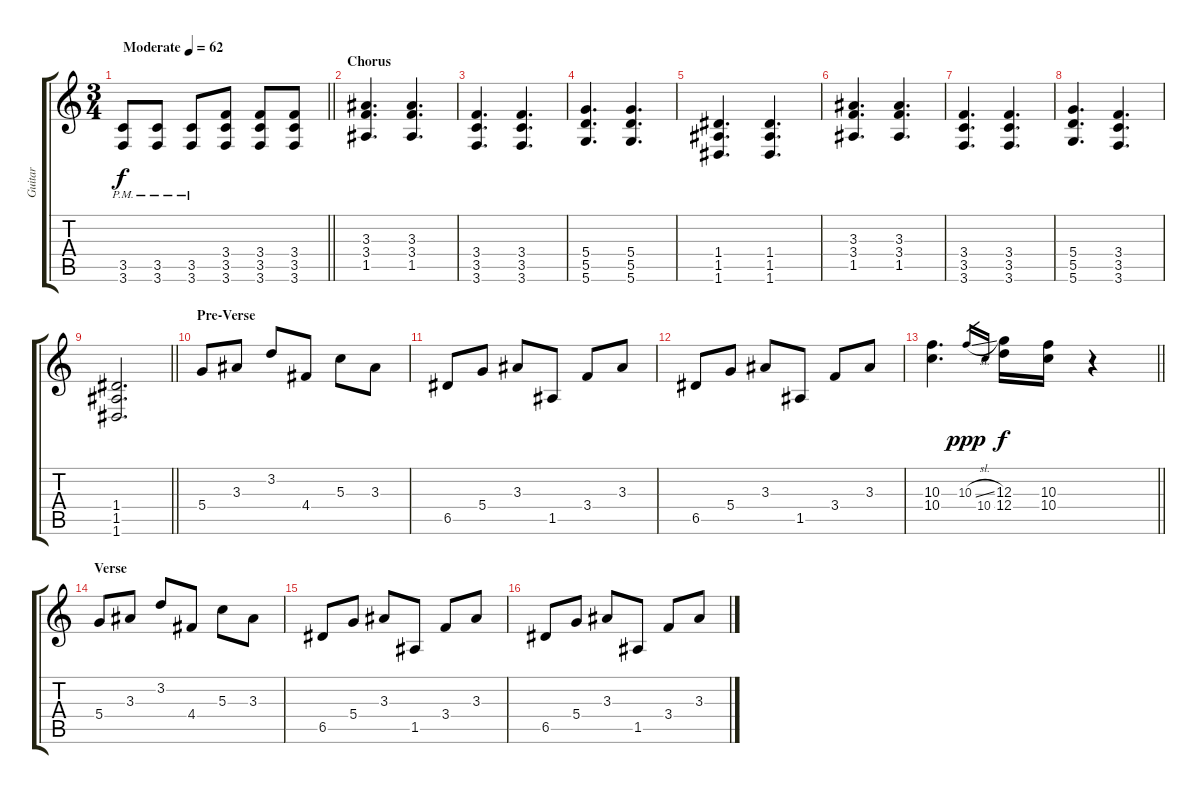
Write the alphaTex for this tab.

\track ("Guitar" "Guitar") {instrument overdrivenguitar}
\staff {score tabs}
\tuning (E4 B3 G3 D3 A2 D2) {hide}
\ts (3 4)
\tempo (62 "Moderate")
\clef g2
\barLineRight lightlight
\ks c
(3.5{pm} 3.6{pm}).8{dy f instrument overdrivenguitar} (3.5{pm} 3.6{pm}).8 (3.5{pm} 3.6{pm}).8 (3.4 3.5 3.6).8 (3.4 3.5 3.6).8 (3.4 3.5 3.6).8 |
\section ("" "Chorus")
(3.3 3.4 1.5).4{d} (3.3 3.4 1.5).4{d} |
(3.4 3.5 3.6).4{d} (3.4 3.5 3.6).4{d} |
(5.4 5.5 5.6).4{d} (5.4 5.5 5.6).4{d} |
(1.4 1.5 1.6).4{d} (1.4 1.5 1.6).4{d} |
(3.3 3.4 1.5).4{d} (3.3 3.4 1.5).4{d} |
(3.4 3.5 3.6).4{d} (3.4 3.5 3.6).4{d} |
(5.4 5.5 5.6).4{d} (3.4 3.5 3.6).4{d} |
\barLineRight lightlight
(1.4 1.5 1.6).2{d} |
\section ("" "Pre-Verse")
5.4.8 3.3.8 3.2.8 4.4.8 5.3.8 3.3.8 |
6.5.8 5.4.8 3.3.8 1.5.8 3.4.8 3.3.8 |
6.5.8 5.4.8 3.3.8 1.5.8 3.4.8 3.3.8 |
\barLineRight lightlight
(10.3 10.4).4{d} 10.3{sl}.16{gr dy ppp} 10.4.16{gr} (12.3 12.4).16{dy f} (10.3 10.4).16 r.4 |
\section ("" "Verse")
5.4.8 3.3.8 3.2.8 4.4.8 5.3.8 3.3.8 |
6.5.8 5.4.8 3.3.8 1.5.8 3.4.8 3.3.8 |
6.5.8 5.4.8 3.3.8 1.5.8 3.4.8 3.3.8
